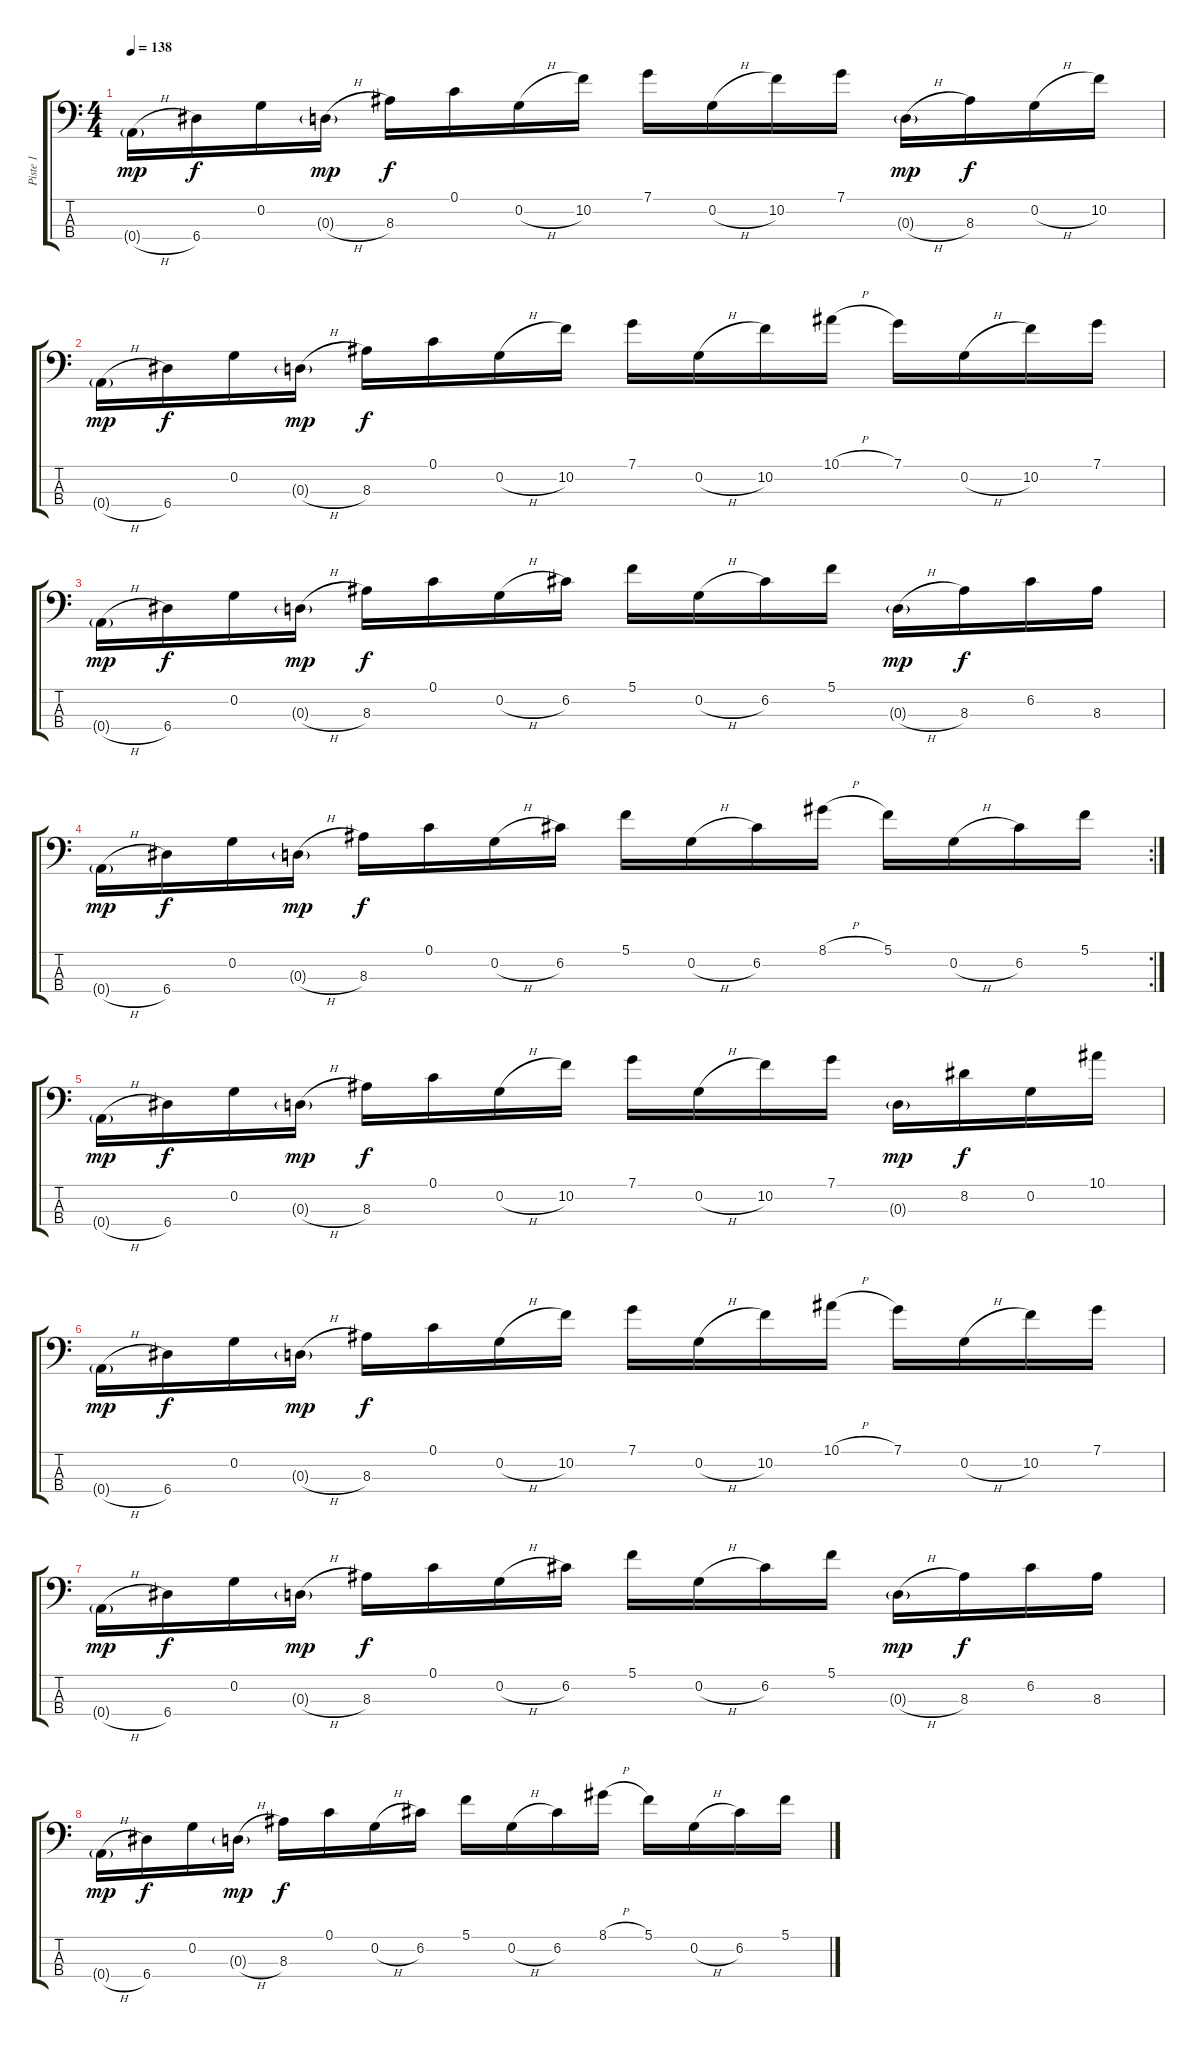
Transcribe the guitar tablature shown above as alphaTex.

\track ("Piste 1" "Piste 1") {instrument slapbass1}
\staff {score tabs}
\tuning (C3 G2 D2 A1) {hide}
\ts (4 4)
\tempo 138
\clef f4
\ks c
0.4{h g}.16{dy mp} 6.4.16{dy f} 0.2.16 0.3{h g}.16{dy mp} 8.3.16{dy f} 0.1.16 0.2{h}.16 10.2.16 7.1.16 0.2{h}.16 10.2.16 7.1.16 0.3{h g}.16{dy mp} 8.3.16{dy f} 0.2{h}.16 10.2.16 |
0.4{h g}.16{dy mp} 6.4.16{dy f} 0.2.16 0.3{h g}.16{dy mp} 8.3.16{dy f} 0.1.16 0.2{h}.16 10.2.16 7.1.16 0.2{h}.16 10.2.16 10.1{h}.16 7.1.16 0.2{h}.16 10.2.16 7.1.16 |
0.4{h g}.16{dy mp} 6.4.16{dy f} 0.2.16 0.3{h g}.16{dy mp} 8.3.16{dy f} 0.1.16 0.2{h}.16 6.2.16 5.1.16 0.2{h}.16 6.2.16 5.1.16 0.3{h g}.16{dy mp} 8.3.16{dy f} 6.2.16 8.3.16 |
\rc 2
0.4{h g}.16{dy mp} 6.4.16{dy f} 0.2.16 0.3{h g}.16{dy mp} 8.3.16{dy f} 0.1.16 0.2{h}.16 6.2.16 5.1.16 0.2{h}.16 6.2.16 8.1{h}.16 5.1.16 0.2{h}.16 6.2.16 5.1.16 |
0.4{h g}.16{dy mp} 6.4.16{dy f} 0.2.16 0.3{h g}.16{dy mp} 8.3.16{dy f} 0.1.16 0.2{h}.16 10.2.16 7.1.16 0.2{h}.16 10.2.16 7.1.16 0.3{g}.16{dy mp} 8.2.16{dy f} 0.2.16 10.1.16 |
0.4{h g}.16{dy mp} 6.4.16{dy f} 0.2.16 0.3{h g}.16{dy mp} 8.3.16{dy f} 0.1.16 0.2{h}.16 10.2.16 7.1.16 0.2{h}.16 10.2.16 10.1{h}.16 7.1.16 0.2{h}.16 10.2.16 7.1.16 |
0.4{h g}.16{dy mp} 6.4.16{dy f} 0.2.16 0.3{h g}.16{dy mp} 8.3.16{dy f} 0.1.16 0.2{h}.16 6.2.16 5.1.16 0.2{h}.16 6.2.16 5.1.16 0.3{h g}.16{dy mp} 8.3.16{dy f} 6.2.16 8.3.16 |
0.4{h g}.16{dy mp} 6.4.16{dy f} 0.2.16 0.3{h g}.16{dy mp} 8.3.16{dy f} 0.1.16 0.2{h}.16 6.2.16 5.1.16 0.2{h}.16 6.2.16 8.1{h}.16 5.1.16 0.2{h}.16 6.2.16 5.1.16
